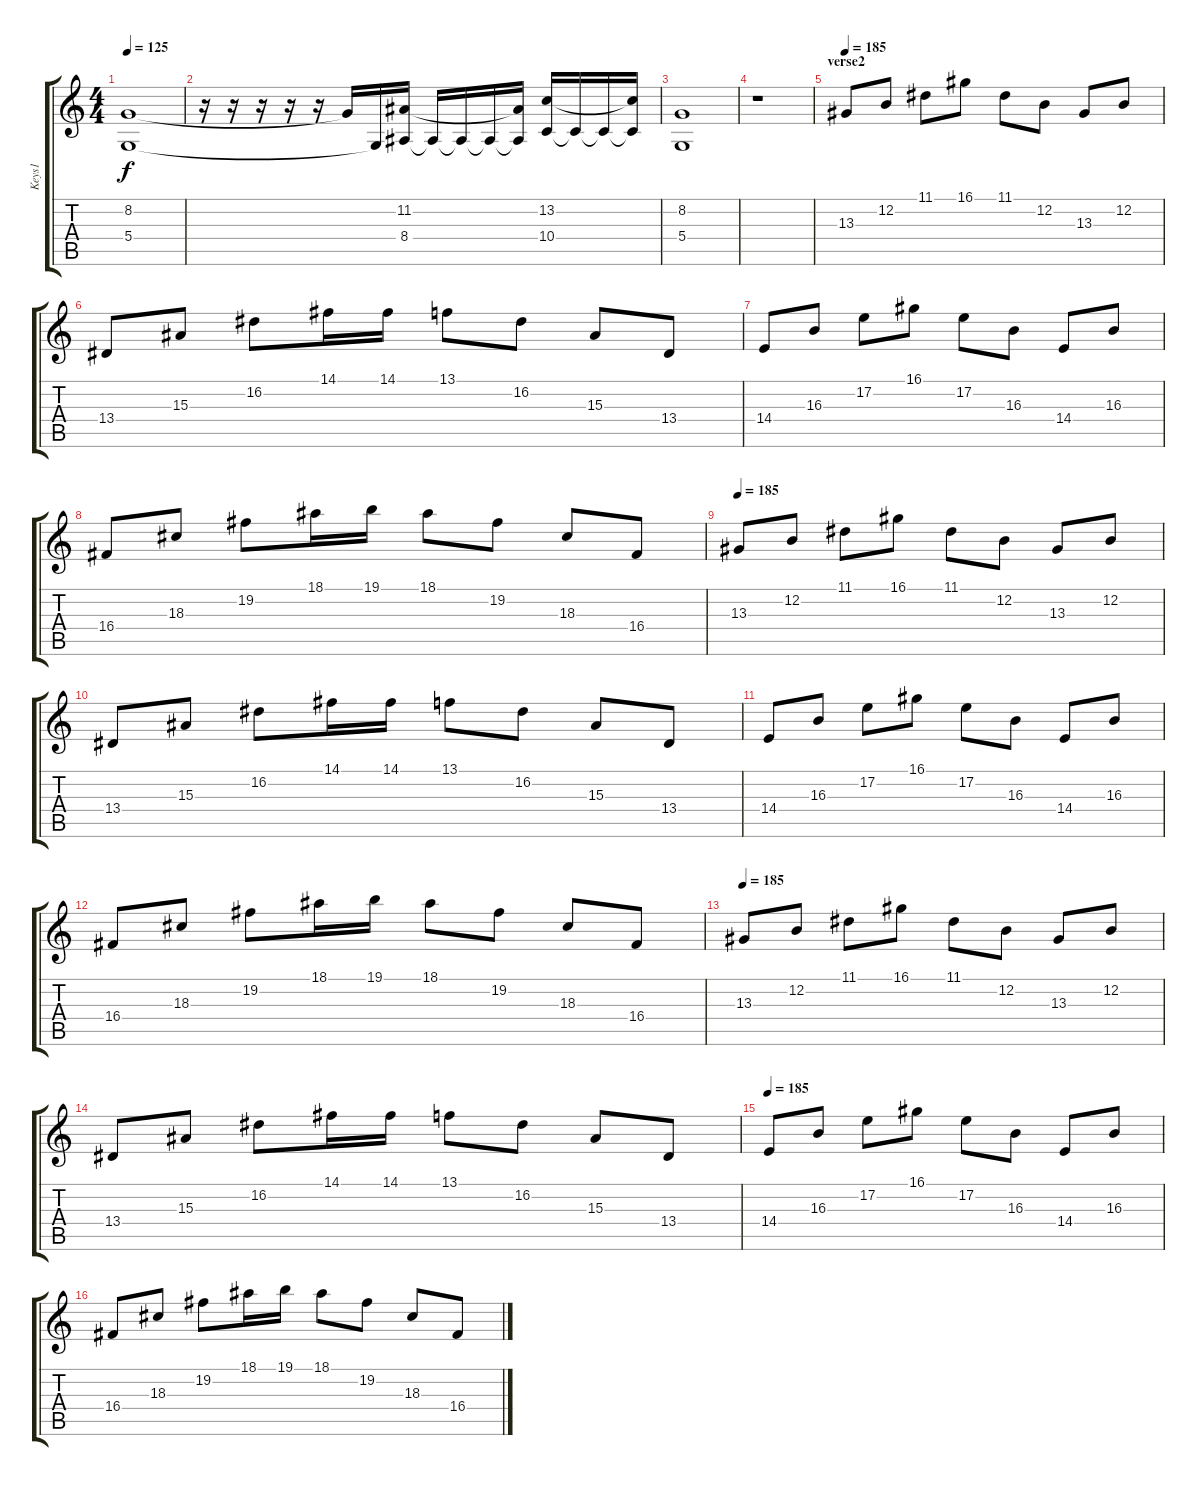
\track ("Keys1" "Keys1") {instrument stringensemble1}
\staff {score tabs}
\tuning (E4 B3 G3 D3 A2 E2) {hide}
\ts (4 4)
\tempo 125
\clef g2
\ks c
(8.2 5.4).1{dy f volume 11 instrument stringensemble1} |
r.16 r.16 r.16 r.16 r.16 8.2{t}.16 5.4{t}.16 (11.2 8.4).16 8.4{t}.16 8.4{t}.16 8.4{t}.16 (11.2{t} 8.4{t}).16 (13.2 10.4).16 10.4{t}.16 10.4{t}.16 (13.2{t} 10.4{t}).16 |
(8.2 5.4).1 |
r.1 |
\section ("" "verse2")
\tempo 185
13.3.8{volume 16 instrument brightacousticpiano} 12.2.8 11.1.8 16.1.8 11.1.8 12.2.8 13.3.8 12.2.8 |
13.4.8 15.3.8 16.2.8 14.1.16 14.1.16 13.1.8 16.2.8 15.3.8 13.4.8 |
14.4.8 16.3.8 17.2.8 16.1.8 17.2.8 16.3.8 14.4.8 16.3.8 |
16.4.8 18.3.8 19.2.8 18.1.16 19.1.16 18.1.8 19.2.8 18.3.8 16.4.8 |
\tempo 185
13.3.8{volume 16 instrument brightacousticpiano} 12.2.8 11.1.8 16.1.8 11.1.8 12.2.8 13.3.8 12.2.8 |
13.4.8 15.3.8 16.2.8 14.1.16 14.1.16 13.1.8 16.2.8 15.3.8 13.4.8 |
14.4.8 16.3.8 17.2.8 16.1.8 17.2.8 16.3.8 14.4.8 16.3.8 |
16.4.8 18.3.8 19.2.8 18.1.16 19.1.16 18.1.8 19.2.8 18.3.8 16.4.8 |
\tempo 185
13.3.8{volume 16 instrument brightacousticpiano} 12.2.8 11.1.8 16.1.8 11.1.8 12.2.8 13.3.8 12.2.8 |
13.4.8 15.3.8 16.2.8 14.1.16 14.1.16 13.1.8 16.2.8 15.3.8 13.4.8 |
\tempo 185
14.4.8 16.3.8 17.2.8 16.1.8 17.2.8 16.3.8 14.4.8 16.3.8 |
16.4.8 18.3.8 19.2.8 18.1.16 19.1.16 18.1.8 19.2.8 18.3.8 16.4.8
